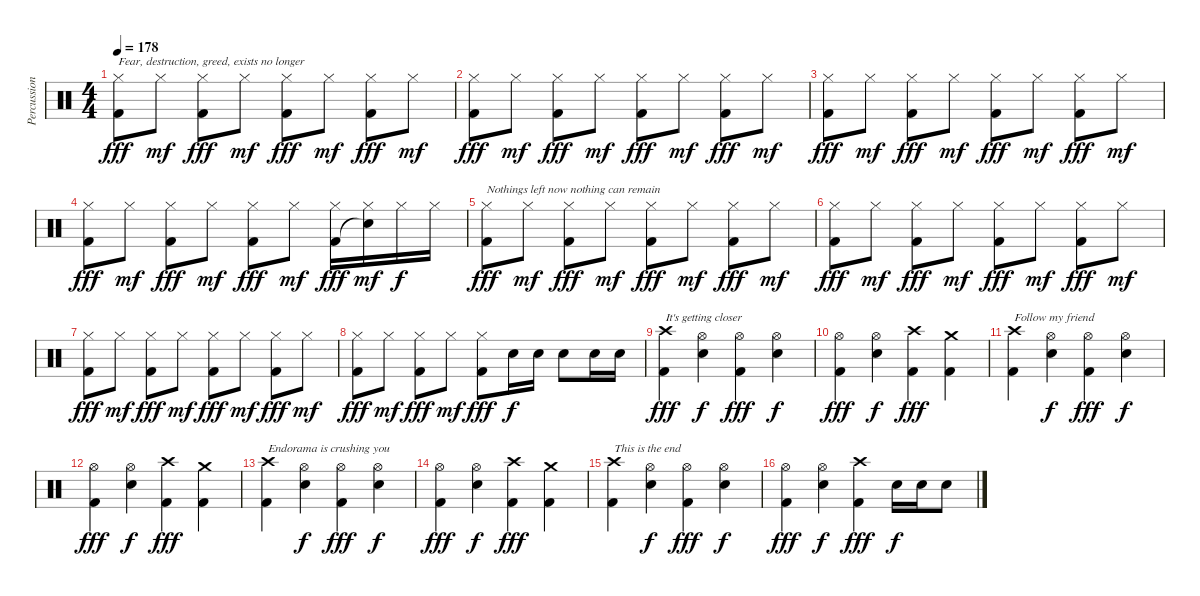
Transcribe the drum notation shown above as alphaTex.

\track ("Percussion" "Percussion") {instrument percussion}
\staff {score}
\articulation defaults
\ts (4 4)
\tempo 178
\clef neutral
\ks c
("Hi-Hat (closed)" "Kick (hit) 2").8{txt "Fear, destruction, greed, exists no longer" dy fff} "Hi-Hat (closed)".8{dy mf} ("Hi-Hat (closed)" "Kick (hit) 2").8{dy fff} "Hi-Hat (closed)".8{dy mf} ("Hi-Hat (closed)" "Kick (hit) 2").8{dy fff} "Hi-Hat (closed)".8{dy mf} ("Hi-Hat (closed)" "Kick (hit) 2").8{dy fff} "Hi-Hat (closed)".8{dy mf} |
("Hi-Hat (closed)" "Kick (hit) 2").8{dy fff} "Hi-Hat (closed)".8{dy mf} ("Hi-Hat (closed)" "Kick (hit) 2").8{dy fff} "Hi-Hat (closed)".8{dy mf} ("Hi-Hat (closed)" "Kick (hit) 2").8{dy fff} "Hi-Hat (closed)".8{dy mf} ("Hi-Hat (closed)" "Kick (hit) 2").8{dy fff} "Hi-Hat (closed)".8{dy mf} |
("Hi-Hat (closed)" "Kick (hit) 2").8{dy fff} "Hi-Hat (closed)".8{dy mf} ("Hi-Hat (closed)" "Kick (hit) 2").8{dy fff} "Hi-Hat (closed)".8{dy mf} ("Hi-Hat (closed)" "Kick (hit) 2").8{dy fff} "Hi-Hat (closed)".8{dy mf} ("Hi-Hat (closed)" "Kick (hit) 2").8{dy fff} "Hi-Hat (closed)".8{dy mf} |
("Hi-Hat (closed)" "Kick (hit) 2").8{dy fff} "Hi-Hat (closed)".8{dy mf} ("Hi-Hat (closed)" "Kick (hit) 2").8{dy fff} "Hi-Hat (closed)".8{dy mf} ("Hi-Hat (closed)" "Kick (hit) 2").8{dy fff} "Hi-Hat (closed)".8{dy mf} ("Hi-Hat (closed)" "Kick (hit) 2").16{dy fff} ("Hi-Hat (closed)" "Snare (hit)"{t}).16{dy mf} "Hi-Hat (closed)".16{dy f} "Hi-Hat (closed)".16 |
("Hi-Hat (closed)" "Kick (hit) 2").8{txt "Nothings left now nothing can remain" dy fff} "Hi-Hat (closed)".8{dy mf} ("Hi-Hat (closed)" "Kick (hit) 2").8{dy fff} "Hi-Hat (closed)".8{dy mf} ("Hi-Hat (closed)" "Kick (hit) 2").8{dy fff} "Hi-Hat (closed)".8{dy mf} ("Hi-Hat (closed)" "Kick (hit) 2").8{dy fff} "Hi-Hat (closed)".8{dy mf} |
("Hi-Hat (closed)" "Kick (hit) 2").8{dy fff} "Hi-Hat (closed)".8{dy mf} ("Hi-Hat (closed)" "Kick (hit) 2").8{dy fff} "Hi-Hat (closed)".8{dy mf} ("Hi-Hat (closed)" "Kick (hit) 2").8{dy fff} "Hi-Hat (closed)".8{dy mf} ("Hi-Hat (closed)" "Kick (hit) 2").8{dy fff} "Hi-Hat (closed)".8{dy mf} |
("Hi-Hat (closed)" "Kick (hit) 2").8{dy fff} "Hi-Hat (closed)".8{dy mf} ("Hi-Hat (closed)" "Kick (hit) 2").8{dy fff} "Hi-Hat (closed)".8{dy mf} ("Hi-Hat (closed)" "Kick (hit) 2").8{dy fff} "Hi-Hat (closed)".8{dy mf} ("Hi-Hat (closed)" "Kick (hit) 2").8{dy fff} "Hi-Hat (closed)".8{dy mf} |
("Hi-Hat (closed)" "Kick (hit) 2").8{dy fff} "Hi-Hat (closed)".8{dy mf} ("Hi-Hat (closed)" "Kick (hit) 2").8{dy fff} "Hi-Hat (closed)".8{dy mf} ("Hi-Hat (closed)" "Kick (hit) 2").8{dy fff} "Snare (hit) 2".16{dy f} "Snare (hit) 2".16 "Snare (hit) 2".8 "Snare (hit) 2".16 "Snare (hit) 2".16 |
("Crash high (hit)" "Kick (hit) 2").4{txt "It's getting closer" dy fff} ("Hi-Hat (open)" "Snare (hit) 2").4{dy f} ("Hi-Hat (open)" "Kick (hit) 2").4{dy fff} ("Hi-Hat (open)" "Snare (hit) 2").4{dy f} |
("Hi-Hat (open)" "Kick (hit) 2").4{dy fff} ("Hi-Hat (open)" "Snare (hit) 2").4{dy f} ("Crash high (hit)" "Kick (hit) 2").4{dy fff} ("Crash medium (hit)" "Kick (hit) 2").4 |
("Crash high (hit)" "Kick (hit) 2").4{txt "Follow my friend"} ("Hi-Hat (open)" "Snare (hit) 2").4{dy f} ("Hi-Hat (open)" "Kick (hit) 2").4{dy fff} ("Hi-Hat (open)" "Snare (hit) 2").4{dy f} |
("Hi-Hat (open)" "Kick (hit) 2").4{dy fff} ("Hi-Hat (open)" "Snare (hit) 2").4{dy f} ("Crash high (hit)" "Kick (hit) 2").4{dy fff} ("Crash medium (hit)" "Kick (hit) 2").4 |
("Crash high (hit)" "Kick (hit) 2").4{txt "Endorama is crushing you"} ("Hi-Hat (open)" "Snare (hit) 2").4{dy f} ("Hi-Hat (open)" "Kick (hit) 2").4{dy fff} ("Hi-Hat (open)" "Snare (hit) 2").4{dy f} |
("Hi-Hat (open)" "Kick (hit) 2").4{dy fff} ("Hi-Hat (open)" "Snare (hit) 2").4{dy f} ("Crash high (hit)" "Kick (hit) 2").4{dy fff} ("Crash medium (hit)" "Kick (hit) 2").4 |
("Crash high (hit)" "Kick (hit) 2").4{txt "This is the end"} ("Hi-Hat (open)" "Snare (hit) 2").4{dy f} ("Hi-Hat (open)" "Kick (hit) 2").4{dy fff} ("Hi-Hat (open)" "Snare (hit) 2").4{dy f} |
("Hi-Hat (open)" "Kick (hit) 2").4{dy fff} ("Hi-Hat (open)" "Snare (hit) 2").4{dy f} ("Crash high (hit)" "Kick (hit) 2").4{dy fff} "Snare (hit) 2".16{dy f} "Snare (hit) 2".16 "Snare (hit) 2".8
